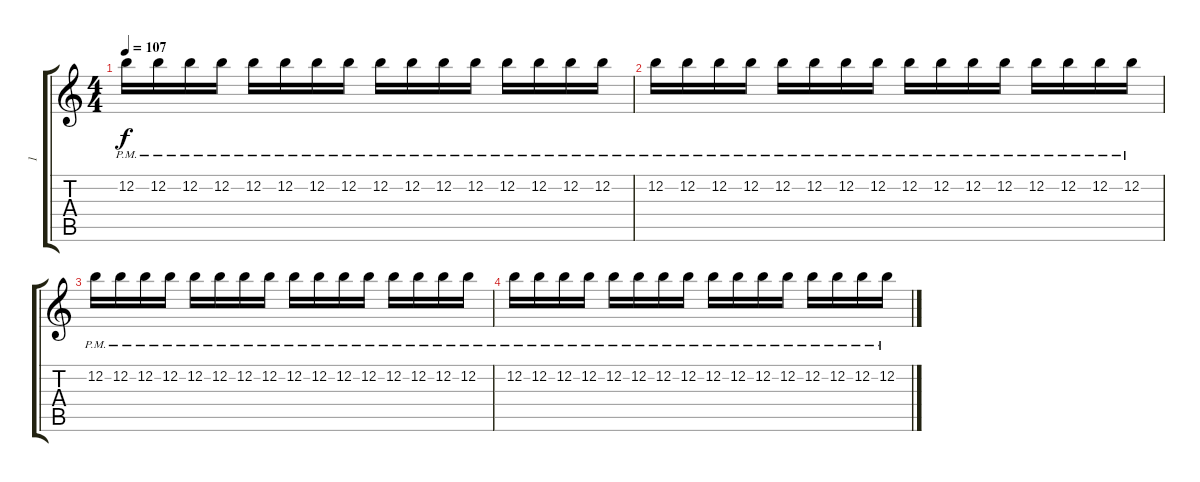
\track ("1" "1") {instrument acousticguitarsteel}
\staff {score tabs}
\tuning (E4 B3 G3 D3 A2 D2) {hide}
\ts (4 4)
\tempo 107
\clef g2
\ks c
12.2{pm}.16{dy f} 12.2{pm}.16 12.2{pm}.16 12.2{pm}.16 12.2{pm}.16 12.2{pm}.16 12.2{pm}.16 12.2{pm}.16 12.2{pm}.16 12.2{pm}.16 12.2{pm}.16 12.2{pm}.16 12.2{pm}.16 12.2{pm}.16 12.2{pm}.16 12.2{pm}.16 |
12.2{pm}.16 12.2{pm}.16 12.2{pm}.16 12.2{pm}.16 12.2{pm}.16 12.2{pm}.16 12.2{pm}.16 12.2{pm}.16 12.2{pm}.16 12.2{pm}.16 12.2{pm}.16 12.2{pm}.16 12.2{pm}.16 12.2{pm}.16 12.2{pm}.16 12.2{pm}.16 |
12.2{pm}.16 12.2{pm}.16 12.2{pm}.16 12.2{pm}.16 12.2{pm}.16 12.2{pm}.16 12.2{pm}.16 12.2{pm}.16 12.2{pm}.16 12.2{pm}.16 12.2{pm}.16 12.2{pm}.16 12.2{pm}.16 12.2{pm}.16 12.2{pm}.16 12.2{pm}.16 |
12.2{pm}.16 12.2{pm}.16 12.2{pm}.16 12.2{pm}.16 12.2{pm}.16 12.2{pm}.16 12.2{pm}.16 12.2{pm}.16 12.2{pm}.16 12.2{pm}.16 12.2{pm}.16 12.2{pm}.16 12.2{pm}.16 12.2{pm}.16 12.2{pm}.16 12.2{pm}.16
